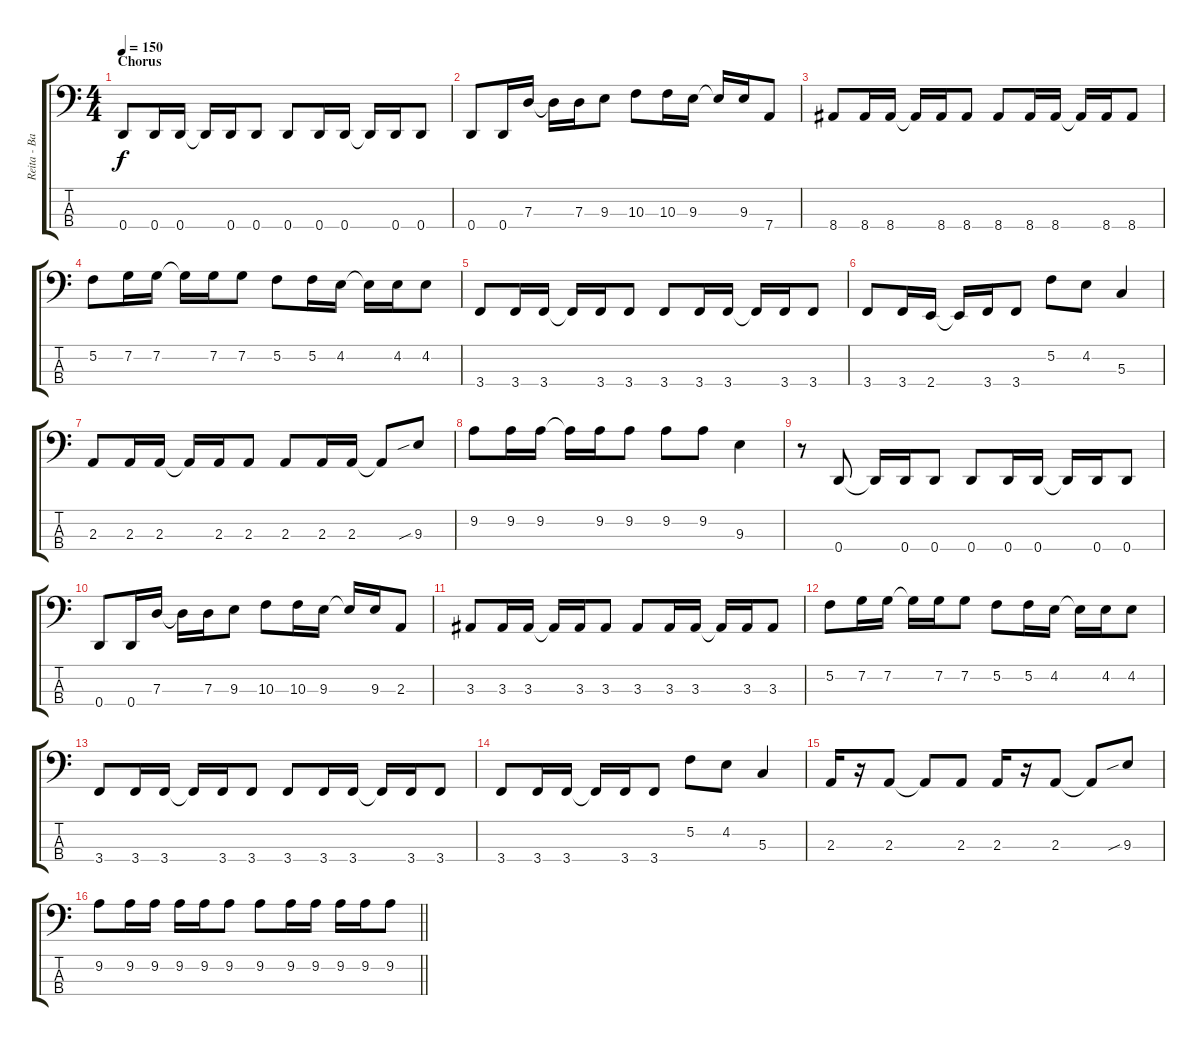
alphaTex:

\track ("Reita - Bass" "Reita - Ba") {instrument electricbasspick}
\staff {score tabs}
\tuning (F2 C2 G1 D1) {hide}
\ts (4 4)
\section ("" "Chorus")
\tempo 150
\clef f4
\ks c
0.4.8{dy f} 0.4.16 0.4.16 0.4{t}.16 0.4.16 0.4.8 0.4.8 0.4.16 0.4.16 0.4{t}.16 0.4.16 0.4.8 |
0.4.8 0.4.16 7.3.16 7.3{t}.16 7.3.16 9.3.8 10.3.8 10.3.16 9.3.16 9.3{t}.16 9.3.16 7.4.8 |
8.4.8 8.4.16 8.4.16 8.4{t}.16 8.4.16 8.4.8 8.4.8 8.4.16 8.4.16 8.4{t}.16 8.4.16 8.4.8 |
5.2.8 7.2.16 7.2.16 7.2{t}.16 7.2.16 7.2.8 5.2.8 5.2.16 4.2.16 4.2{t}.16 4.2.16 4.2.8 |
3.4.8 3.4.16 3.4.16 3.4{t}.16 3.4.16 3.4.8 3.4.8 3.4.16 3.4.16 3.4{t}.16 3.4.16 3.4.8 |
3.4.8 3.4.16 2.4.16 2.4{t}.16 3.4.16 3.4.8 5.2.8 4.2.8 5.3.4 |
2.3.8 2.3.16 2.3.16 2.3{t}.16 2.3.16 2.3.8 2.3.8 2.3.16 2.3.16 2.3{t}.8 9.3{sib}.8 |
9.2.8 9.2.16 9.2.16 9.2{t}.16 9.2.16 9.2.8 9.2.8 9.2.8 9.3.4 |
r.8 0.4.8 0.4{t}.16 0.4.16 0.4.8 0.4.8 0.4.16 0.4.16 0.4{t}.16 0.4.16 0.4.8 |
0.4.8 0.4.16 7.3.16 7.3{t}.16 7.3.16 9.3.8 10.3.8 10.3.16 9.3.16 9.3{t}.16 9.3.16 2.3.8 |
3.3.8 3.3.16 3.3.16 3.3{t}.16 3.3.16 3.3.8 3.3.8 3.3.16 3.3.16 3.3{t}.16 3.3.16 3.3.8 |
5.2.8 7.2.16 7.2.16 7.2{t}.16 7.2.16 7.2.8 5.2.8 5.2.16 4.2.16 4.2{t}.16 4.2.16 4.2.8 |
3.4.8 3.4.16 3.4.16 3.4{t}.16 3.4.16 3.4.8 3.4.8 3.4.16 3.4.16 3.4{t}.16 3.4.16 3.4.8 |
3.4.8 3.4.16 3.4.16 3.4{t}.16 3.4.16 3.4.8 5.2.8 4.2.8 5.3.4 |
2.3.16 r.16 2.3.8 2.3{t}.8 2.3.8 2.3.16 r.16 2.3.8 2.3{t}.8 9.3{sib}.8 |
\barLineRight lightlight
9.2.8 9.2.16 9.2.16 9.2.16 9.2.16 9.2.8 9.2.8 9.2.16 9.2.16 9.2.16 9.2.16 9.2.8
